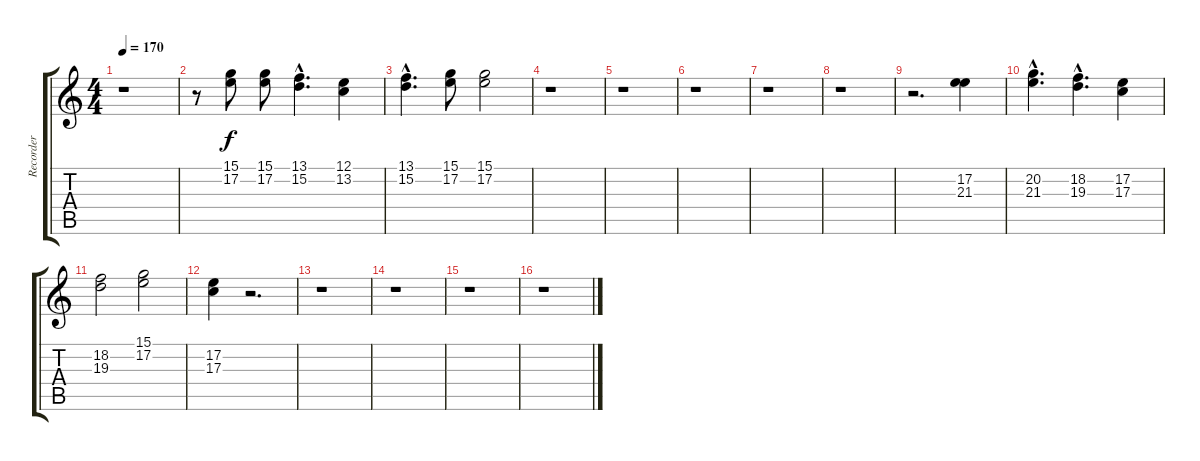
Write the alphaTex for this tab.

\track ("Recorder" "Recorder") {instrument recorder}
\staff {score tabs}
\tuning (E4 B3 G3 D3 A2 E2) {hide}
\ts (4 4)
\tempo 170
\clef g2
\ks c
r.1{dy f} |
r.8 (15.1 17.2).8 (15.1 17.2).8 (13.1{hac} 15.2{hac}).4{d} (12.1 13.2).4 |
(13.1{hac} 15.2{hac}).4{d} (15.1 17.2).8 (15.1 17.2).2 |
r.1 |
r.1 |
r.1 |
r.1 |
r.1 |
r.2{d} (17.2 21.3).4 |
(20.2{hac} 21.3{hac}).4{d} (18.2{hac} 19.3{hac}).4{d} (17.2 17.3).4 |
(18.2 19.3).2 (15.1 17.2).2 |
(17.2 17.3).4 r.2{d} |
r.1 |
r.1 |
r.1 |
r.1
